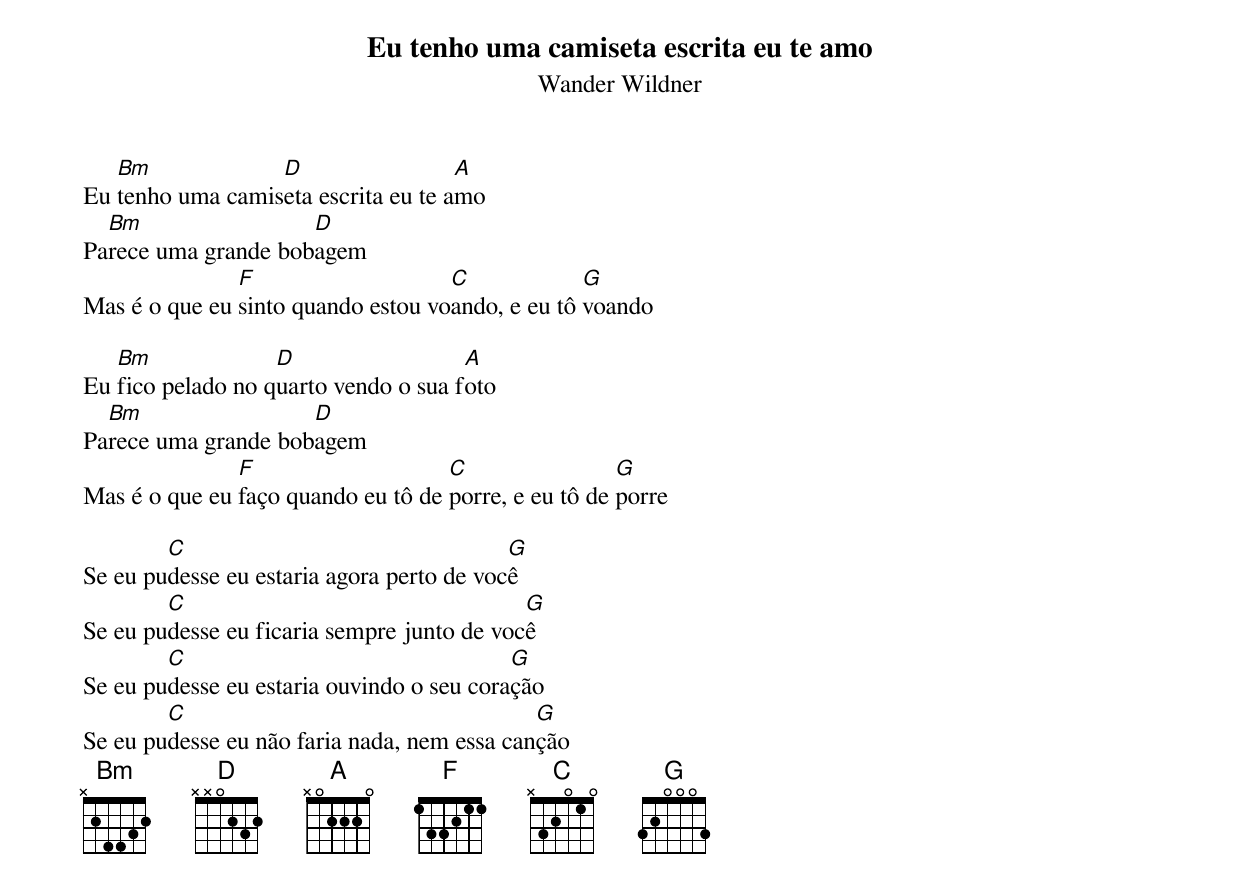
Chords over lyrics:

Eu tenho uma camiseta escrita eu te amo
Wander Wildner

   Bm             D                  A
Eu tenho uma camiseta escrita eu te amo
  Bm                 D
Parece uma grande bobagem
               F                    C             G
Mas é o que eu sinto quando estou voando, e eu tô voando

   Bm              D                  A
Eu fico pelado no quarto vendo o sua foto
  Bm                 D
Parece uma grande bobagem
               F                    C                 G
Mas é o que eu faço quando eu tô de porre, e eu tô de porre

        C                                  G
Se eu pudesse eu estaria agora perto de você
        C                                   G
Se eu pudesse eu ficaria sempre junto de você
        C                                  G
Se eu pudesse eu estaria ouvindo o seu coração
        C                                    G
Se eu pudesse eu não faria nada, nem essa canção
